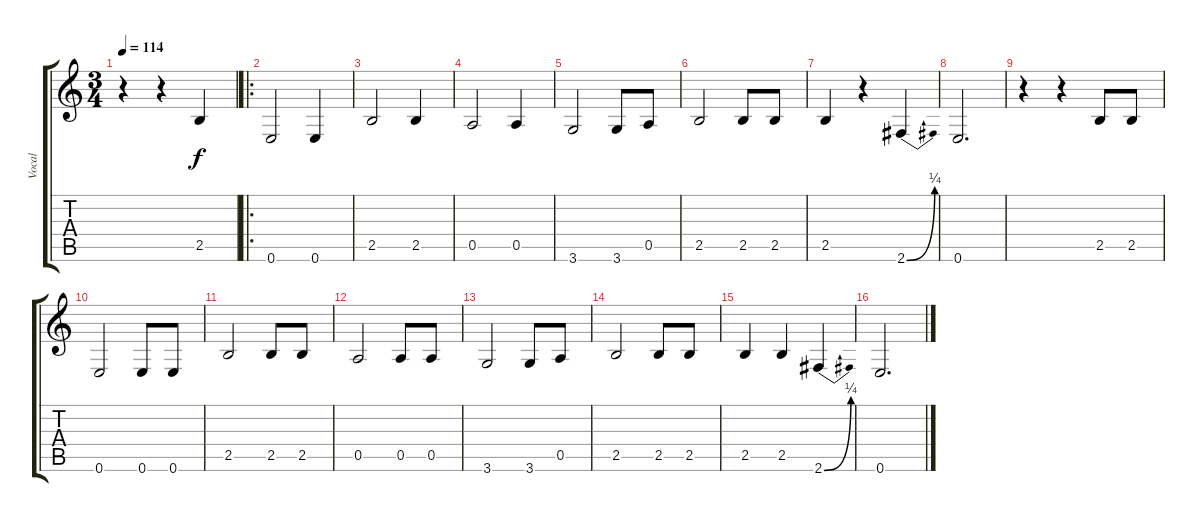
\track ("Vocal" "Vocal") {instrument overdrivenguitar}
\staff {score tabs}
\tuning (E4 B3 G3 D3 A2 E2) {hide}
\ts (3 4)
\tempo 114
\clef g2
\ks c
r.4{dy f} r.4 2.5.4 |
\ro
0.6.2 0.6.4 |
2.5.2 2.5.4 |
0.5.2 0.5.4 |
3.6.2 3.6.8 0.5.8 |
2.5.2 2.5.8 2.5.8 |
2.5.4 r.4 2.6{be (bend 0 0 60 1)}.4 |
0.6.2{d} |
r.4 r.4 2.5.8 2.5.8 |
0.6.2 0.6.8 0.6.8 |
2.5.2 2.5.8 2.5.8 |
0.5.2 0.5.8 0.5.8 |
3.6.2 3.6.8 0.5.8 |
2.5.2 2.5.8 2.5.8 |
2.5.4 2.5.4 2.6{be (bend 0 0 60 1)}.4 |
0.6.2{d}
